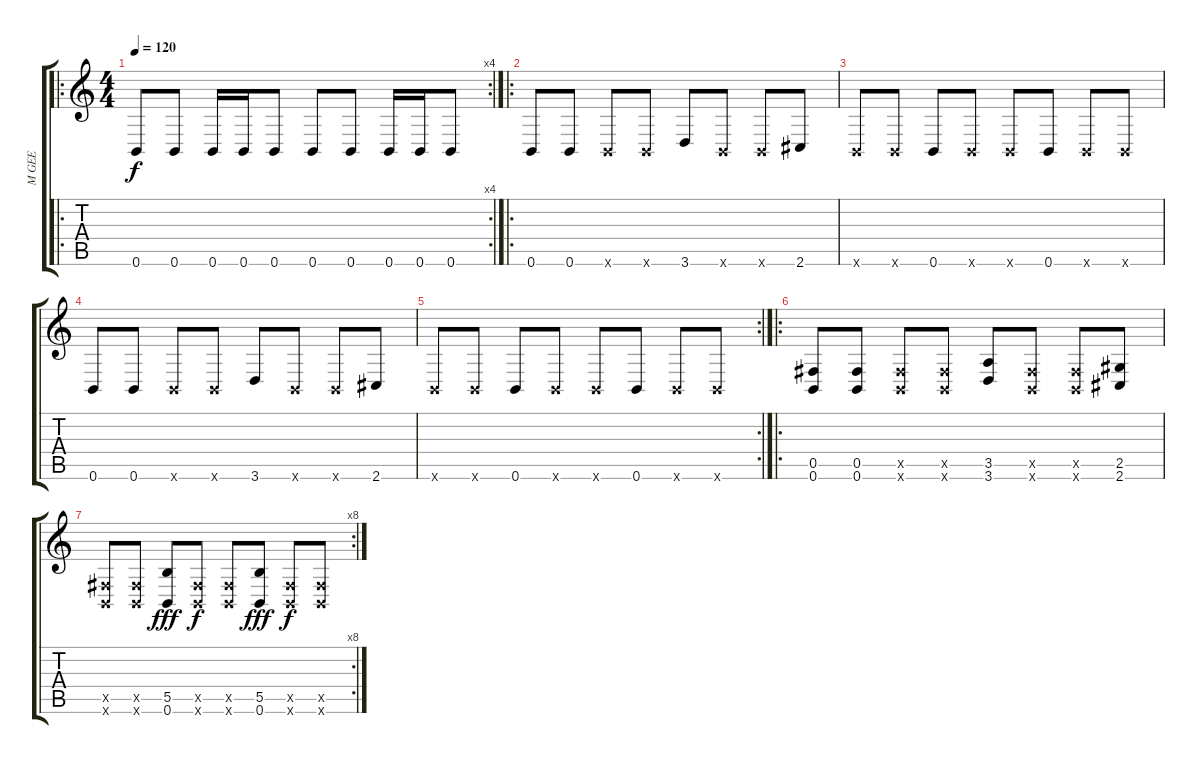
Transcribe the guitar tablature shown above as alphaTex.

\track ("M GEE" "M GEE") {instrument distortionguitar}
\staff {score tabs}
\tuning (Db4 Ab3 E3 B2 Gb2 B1) {hide}
\ro
\rc 4
\ts (4 4)
\tempo 120
\clef g2
\ks c
0.6.8{dy f} 0.6.8 0.6.16 0.6.16 0.6.8 0.6.8 0.6.8 0.6.16 0.6.16 0.6.8 |
\ro
0.6.8 0.6.8 0.6{x}.8 0.6{x}.8 3.6.8 0.6{x}.8 0.6{x}.8 2.6.8 |
0.6{x}.8 0.6{x}.8 0.6.8 0.6{x}.8 0.6{x}.8 0.6.8 0.6{x}.8 0.6{x}.8 |
0.6.8 0.6.8 0.6{x}.8 0.6{x}.8 3.6.8 0.6{x}.8 0.6{x}.8 2.6.8 |
\rc 2
0.6{x}.8 0.6{x}.8 0.6.8 0.6{x}.8 0.6{x}.8 0.6.8 0.6{x}.8 0.6{x}.8 |
\ro
(0.5 0.6).8 (0.5 0.6).8 (0.5{x} 0.6{x}).8 (0.5{x} 0.6{x}).8 (3.5 3.6).8 (0.5{x} 0.6{x}).8 (0.5{x} 0.6{x}).8 (2.5 2.6).8 |
\rc 8
(0.5{x} 0.6{x}).8 (0.5{x} 0.6{x}).8 (5.5 0.6).8{dy fff} (0.5{x} 0.6{x}).8{dy f} (0.5{x} 0.6{x}).8 (5.5 0.6).8{dy fff} (0.5{x} 0.6{x}).8{dy f} (0.5{x} 0.6{x}).8
